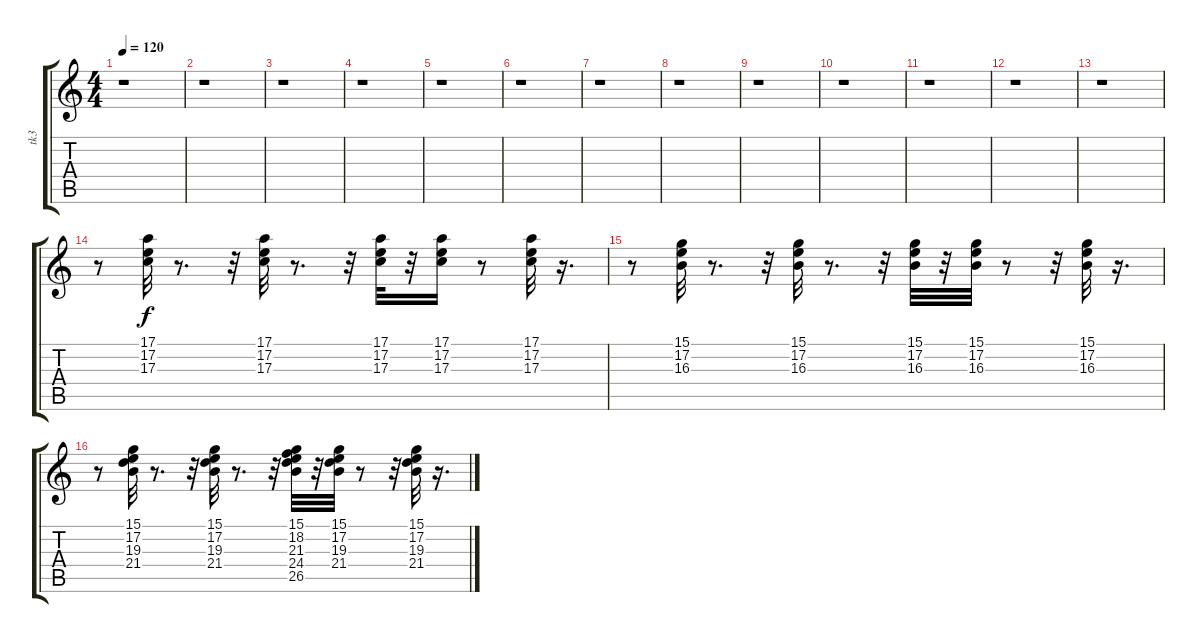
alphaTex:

\track ("tk3" "tk3") {instrument kalimba}
\staff {score tabs}
\tuning (E4 B3 G3 D3 A2 E2) {hide}
\ts (4 4)
\tempo 120
\clef g2
\ks c
r.1{dy f} |
r.1 |
r.1 |
r.1 |
r.1 |
r.1 |
r.1 |
r.1 |
r.1 |
r.1 |
r.1 |
r.1 |
r.1 |
r.8 (17.1 17.2 17.3).32 r.8{d} r.32 (17.1 17.2 17.3).32 r.8{d} r.32 (17.1 17.2 17.3).32 r.32 (17.1 17.2 17.3).16 r.8 (17.1 17.2 17.3).32 r.16{d} |
r.8 (15.1 17.2 16.3).32 r.8{d} r.32 (15.1 17.2 16.3).32 r.8{d} r.32 (15.1 17.2 16.3).32 r.32 (15.1 17.2 16.3).32 r.8 r.32 (15.1 17.2 16.3).32 r.16{d} |
r.8 (15.1 17.2 19.3 21.4).32 r.8{d} r.32 (15.1 17.2 19.3 21.4).32 r.8{d} r.32 (15.1 18.2 21.3 24.4 26.5).32 r.32 (15.1 17.2 19.3 21.4).32 r.8 r.32 (15.1 17.2 19.3 21.4).32 r.16{d}
